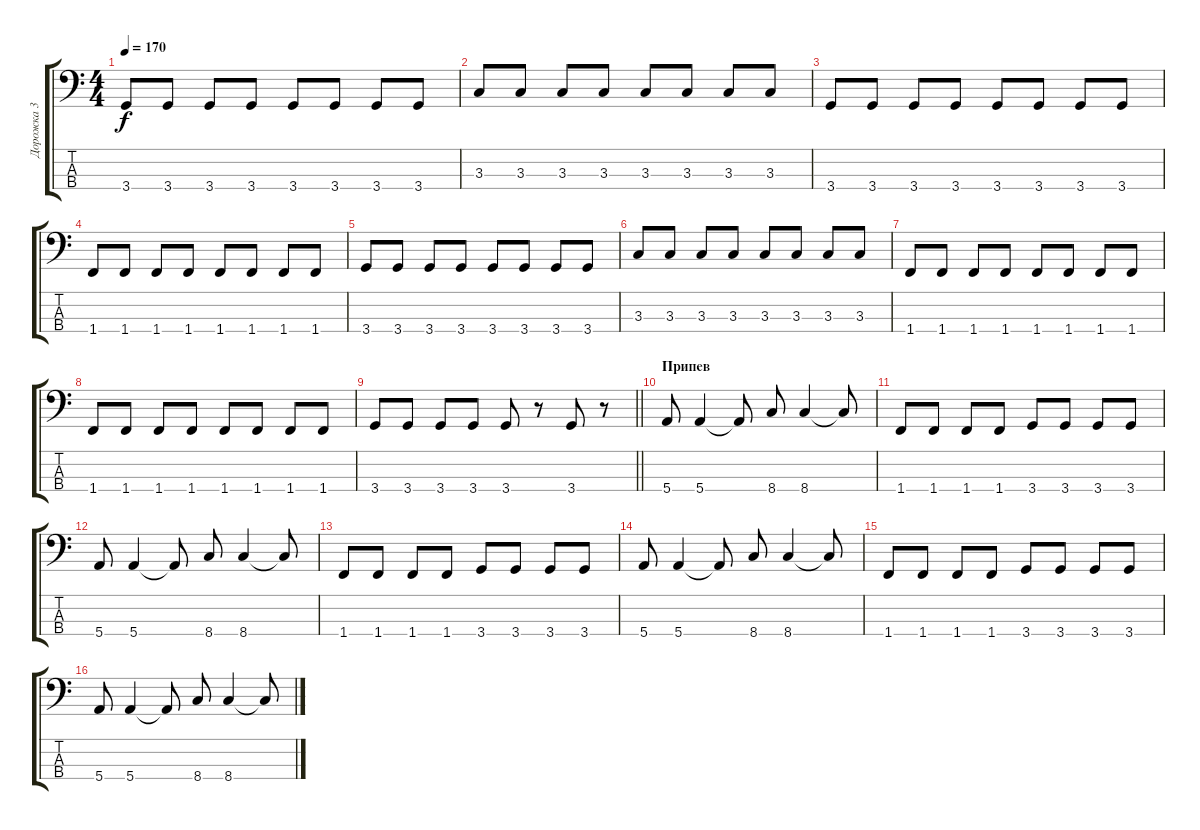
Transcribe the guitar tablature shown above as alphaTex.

\track ("Дорожка 3" "Дорожка 3") {instrument electricbasspick}
\staff {score tabs}
\tuning (G2 D2 A1 E1) {hide}
\ts (4 4)
\tempo 170
\clef f4
\ks c
3.4.8{dy f} 3.4.8 3.4.8 3.4.8 3.4.8 3.4.8 3.4.8 3.4.8 |
3.3.8 3.3.8 3.3.8 3.3.8 3.3.8 3.3.8 3.3.8 3.3.8 |
3.4.8 3.4.8 3.4.8 3.4.8 3.4.8 3.4.8 3.4.8 3.4.8 |
1.4.8 1.4.8 1.4.8 1.4.8 1.4.8 1.4.8 1.4.8 1.4.8 |
3.4.8 3.4.8 3.4.8 3.4.8 3.4.8 3.4.8 3.4.8 3.4.8 |
3.3.8 3.3.8 3.3.8 3.3.8 3.3.8 3.3.8 3.3.8 3.3.8 |
1.4.8 1.4.8 1.4.8 1.4.8 1.4.8 1.4.8 1.4.8 1.4.8 |
1.4.8 1.4.8 1.4.8 1.4.8 1.4.8 1.4.8 1.4.8 1.4.8 |
\barLineRight lightlight
3.4.8 3.4.8 3.4.8 3.4.8 3.4.8 r.8 3.4.8 r.8 |
\section ("" "Припев")
5.4.8 5.4.4 5.4{t}.8 8.4.8 8.4.4 8.4{t}.8 |
1.4.8 1.4.8 1.4.8 1.4.8 3.4.8 3.4.8 3.4.8 3.4.8 |
5.4.8 5.4.4 5.4{t}.8 8.4.8 8.4.4 8.4{t}.8 |
1.4.8 1.4.8 1.4.8 1.4.8 3.4.8 3.4.8 3.4.8 3.4.8 |
5.4.8 5.4.4 5.4{t}.8 8.4.8 8.4.4 8.4{t}.8 |
1.4.8 1.4.8 1.4.8 1.4.8 3.4.8 3.4.8 3.4.8 3.4.8 |
5.4.8 5.4.4 5.4{t}.8 8.4.8 8.4.4 8.4{t}.8
